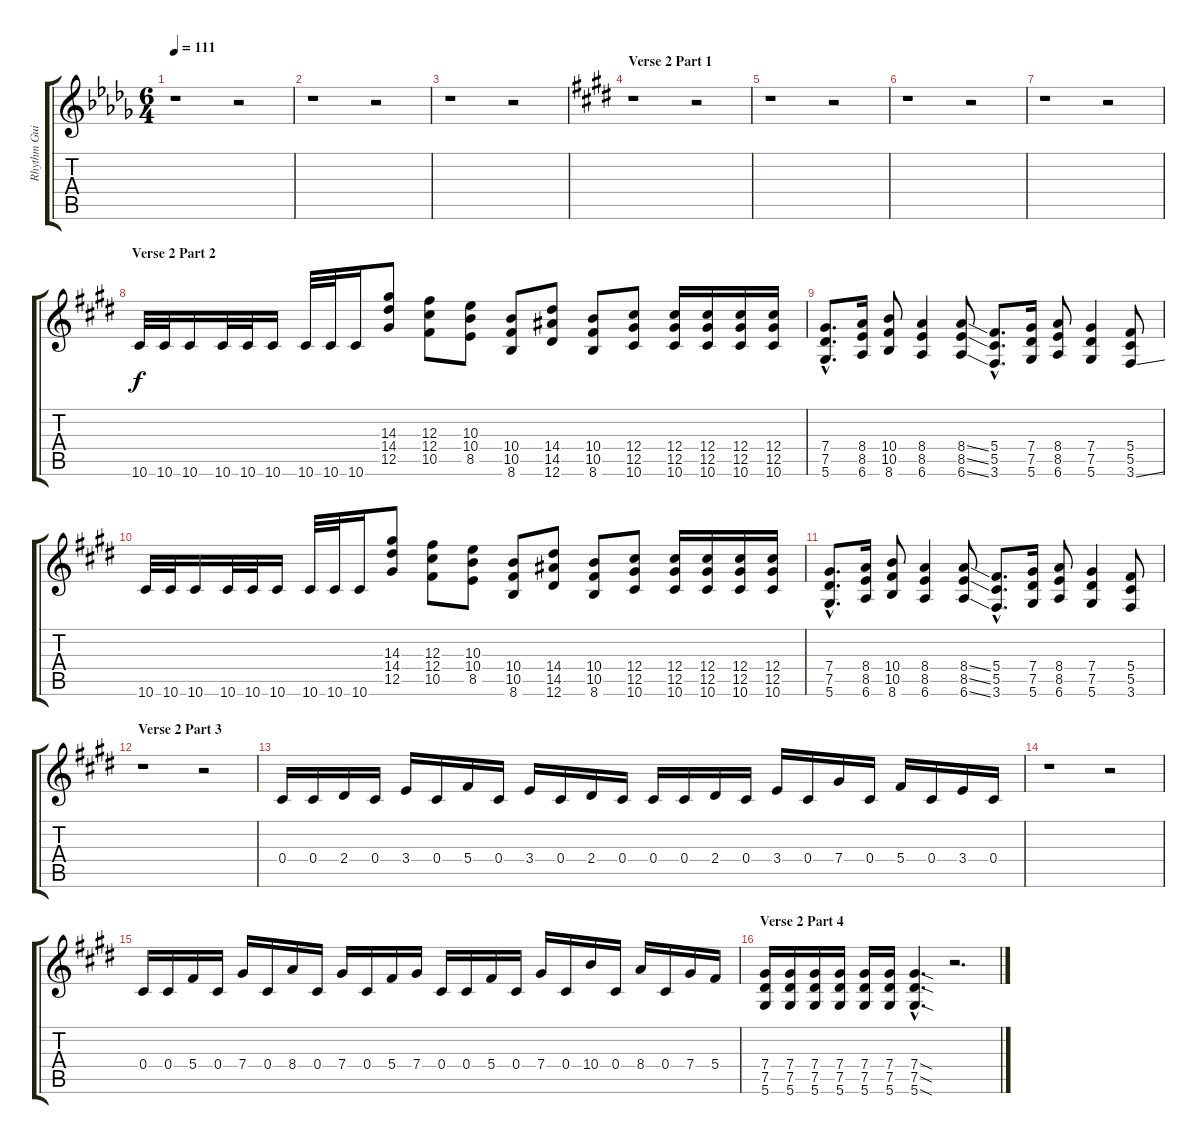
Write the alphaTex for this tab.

\track ("Rhythm Guitar 2" "Rhythm Gui") {instrument distortionguitar}
\staff {score tabs}
\tuning (Eb4 Bb3 Gb3 Db3 Ab2 Eb2) {hide}
\ts (6 4)
\tempo 111
\clef g2
\ks db
r.1{dy f} r.2 |
r.1 r.2 |
r.1 r.2 |
\section ("" "Verse 2 Part 1")
\ks c#minor
r.1 r.2 |
r.1 r.2 |
r.1 r.2 |
r.1 r.2 |
\section ("" "Verse 2 Part 2")
10.6.32 10.6.32 10.6.16 10.6.32 10.6.32 10.6.16 10.6.32 10.6.32 10.6.16 (14.3 14.4 12.5).8 (12.3 12.4 10.5).8 (10.3 10.4 8.5).8 (10.4 10.5 8.6).8 (14.4 14.5 12.6).8 (10.4 10.5 8.6).8 (12.4 12.5 10.6).8 (12.4 12.5 10.6).16 (12.4 12.5 10.6).16 (12.4 12.5 10.6).16 (12.4 12.5 10.6).16 |
(7.4{hac} 7.5{hac} 5.6{hac}).8{d} (8.4 8.5 6.6).16 (10.4 10.5 8.6).8 (8.4 8.5 6.6).4 (8.4{ss} 8.5{ss} 6.6{ss}).8 (5.4{hac} 5.5{hac} 3.6{hac}).8{d} (7.4 7.5 5.6).16 (8.4 8.5 6.6).8 (7.4 7.5 5.6).4 (5.4 5.5 3.6{ss}).8 |
10.6.32 10.6.32 10.6.16 10.6.32 10.6.32 10.6.16 10.6.32 10.6.32 10.6.16 (14.3 14.4 12.5).8 (12.3 12.4 10.5).8 (10.3 10.4 8.5).8 (10.4 10.5 8.6).8 (14.4 14.5 12.6).8 (10.4 10.5 8.6).8 (12.4 12.5 10.6).8 (12.4 12.5 10.6).16 (12.4 12.5 10.6).16 (12.4 12.5 10.6).16 (12.4 12.5 10.6).16 |
(7.4{hac} 7.5{hac} 5.6{hac}).8{d} (8.4 8.5 6.6).16 (10.4 10.5 8.6).8 (8.4 8.5 6.6).4 (8.4{ss} 8.5{ss} 6.6{ss}).8 (5.4{hac} 5.5{hac} 3.6{hac}).8{d} (7.4 7.5 5.6).16 (8.4 8.5 6.6).8 (7.4 7.5 5.6).4 (5.4 5.5 3.6).8 |
\section ("" "Verse 2 Part 3")
r.1 r.2 |
0.4.16 0.4.16 2.4.16 0.4.16 3.4.16 0.4.16 5.4.16 0.4.16 3.4.16 0.4.16 2.4.16 0.4.16 0.4.16 0.4.16 2.4.16 0.4.16 3.4.16 0.4.16 7.4.16 0.4.16 5.4.16 0.4.16 3.4.16 0.4.16 |
r.1 r.2 |
0.4.16 0.4.16 5.4.16 0.4.16 7.4.16 0.4.16 8.4.16 0.4.16 7.4.16 0.4.16 5.4.16 7.4.16 0.4.16 0.4.16 5.4.16 0.4.16 7.4.16 0.4.16 10.4.16 0.4.16 8.4.16 0.4.16 7.4.16 5.4.16 |
\section ("" "Verse 2 Part 4")
(7.4 7.5 5.6).16 (7.4 7.5 5.6).16 (7.4 7.5 5.6).16 (7.4 7.5 5.6).16 (7.4 7.5 5.6).16 (7.4 7.5 5.6).16 (7.4{sod hac} 7.5{sod hac} 5.6{sod hac}).4{d} r.2{d}
